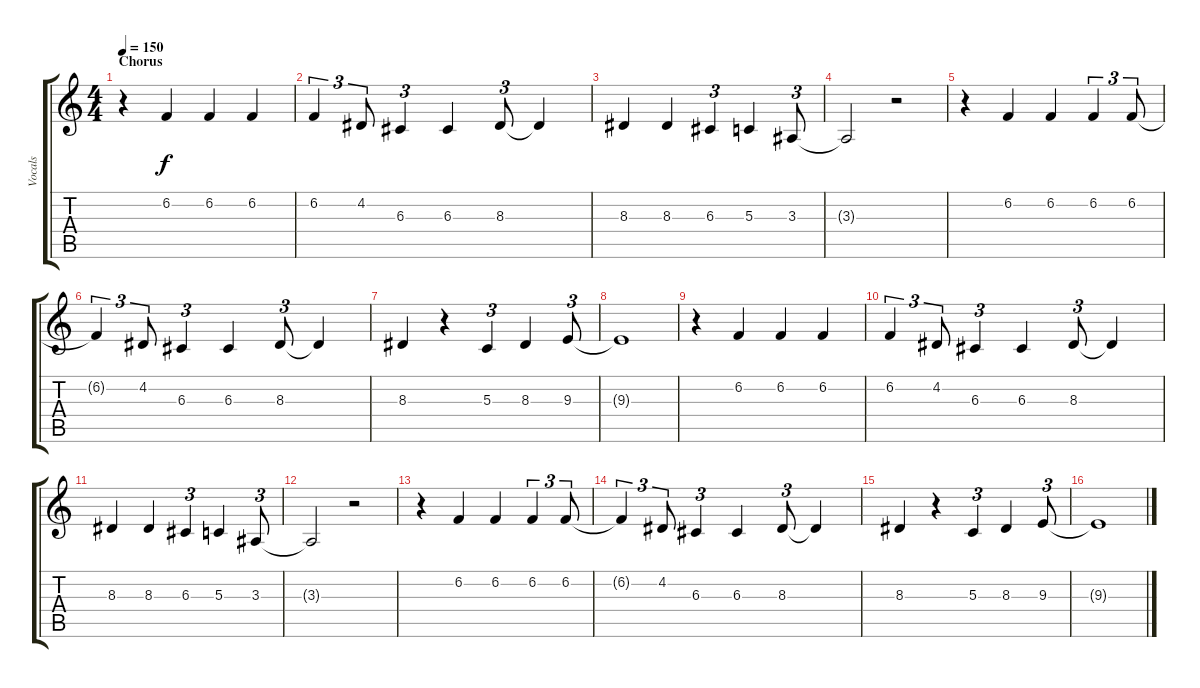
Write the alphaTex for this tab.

\track ("Vocals" "Vocals") {instrument altosax}
\staff {score tabs}
\tuning (E4 B3 G3 D3 A2 E2) {hide}
\ts (4 4)
\section ("" "Chorus")
\tempo 150
\clef g2
\ks c
r.4{dy f} 6.2.4 6.2.4 6.2.4 |
6.2.4{tu (3 2)} 4.2.8{tu (3 2)} 6.3.4{tu (3 2)} 6.3.4 8.3.8{tu (3 2)} 8.3{t}.4 |
8.3.4 8.3.4 6.3.4{tu (3 2)} 5.3.4 3.3.8{tu (3 2)} |
3.3{t}.2 r.2 |
r.4 6.2.4 6.2.4 6.2.4{tu (3 2)} 6.2.8{tu (3 2)} |
6.2{t}.4{tu (3 2)} 4.2.8{tu (3 2)} 6.3.4{tu (3 2)} 6.3.4 8.3.8{tu (3 2)} 8.3{t}.4 |
8.3.4 r.4 5.3.4{tu (3 2)} 8.3.4 9.3.8{tu (3 2)} |
9.3{t}.1 |
r.4 6.2.4 6.2.4 6.2.4 |
6.2.4{tu (3 2)} 4.2.8{tu (3 2)} 6.3.4{tu (3 2)} 6.3.4 8.3.8{tu (3 2)} 8.3{t}.4 |
8.3.4 8.3.4 6.3.4{tu (3 2)} 5.3.4 3.3.8{tu (3 2)} |
3.3{t}.2 r.2 |
r.4 6.2.4 6.2.4 6.2.4{tu (3 2)} 6.2.8{tu (3 2)} |
6.2{t}.4{tu (3 2)} 4.2.8{tu (3 2)} 6.3.4{tu (3 2)} 6.3.4 8.3.8{tu (3 2)} 8.3{t}.4 |
8.3.4 r.4 5.3.4{tu (3 2)} 8.3.4 9.3.8{tu (3 2)} |
9.3{t}.1
